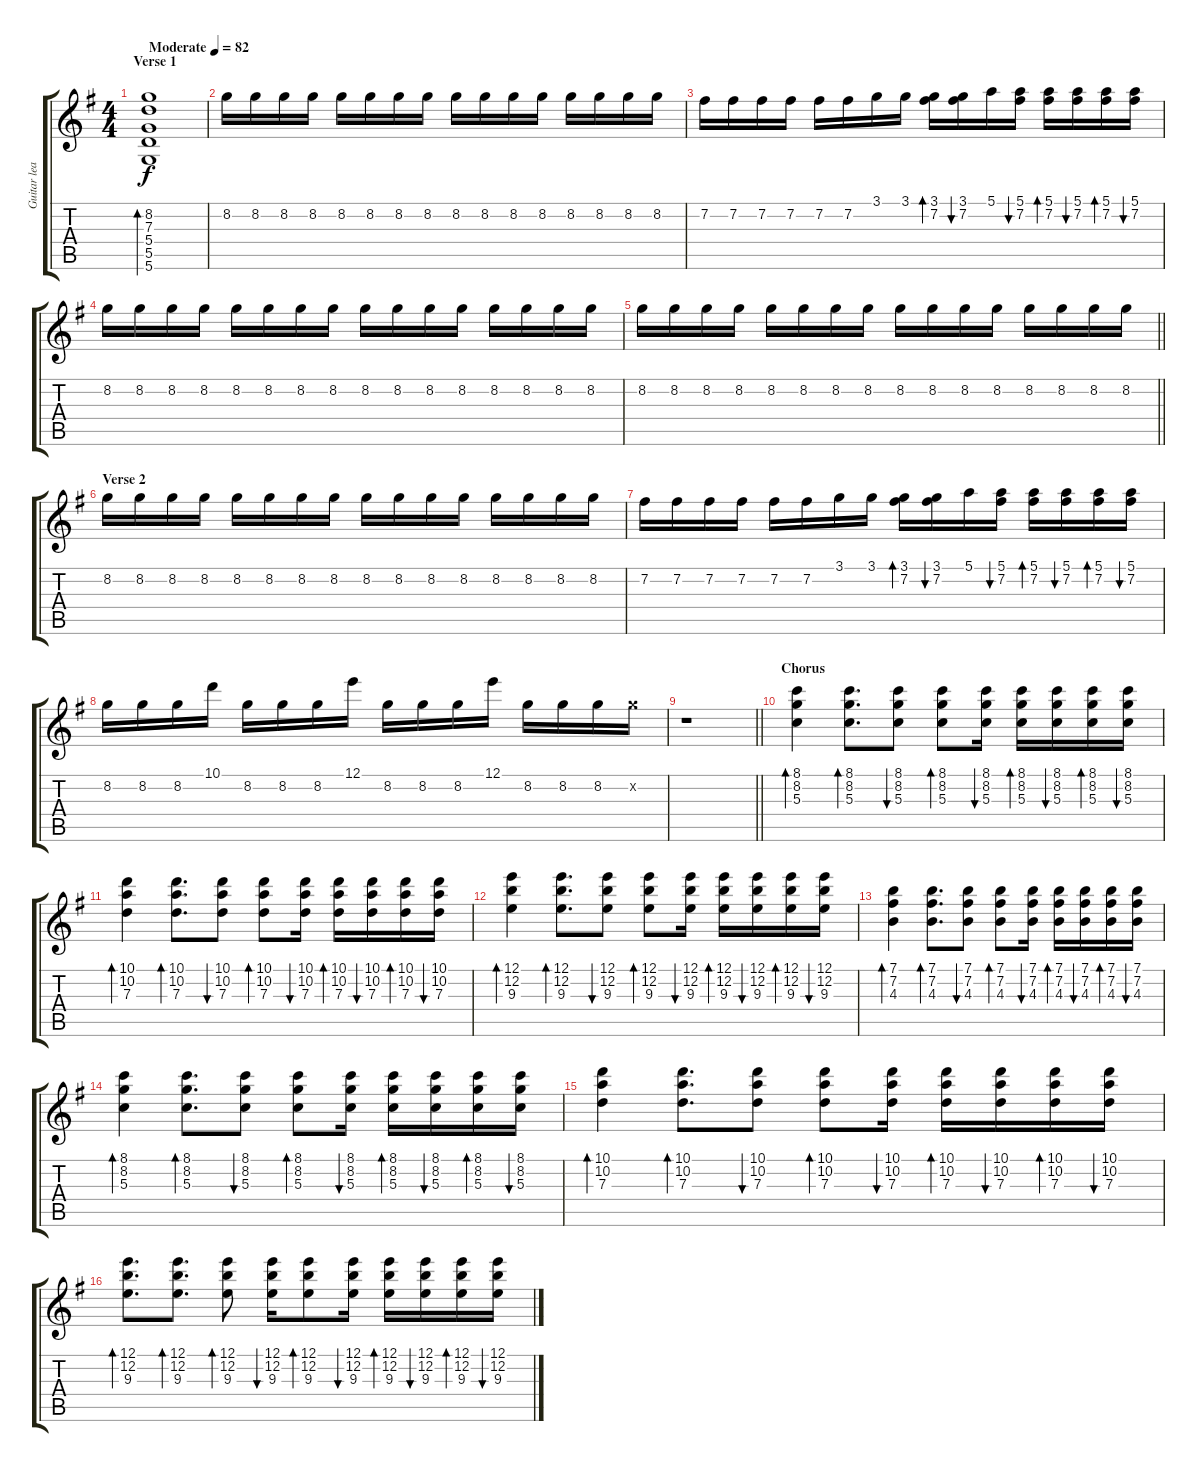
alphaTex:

\track ("Guitar lead" "Guitar lea") {instrument acousticguitarsteel}
\staff {score tabs}
\tuning (E4 B3 G3 D3 A2 D2) {hide}
\ts (4 4)
\section ("" "Verse 1")
\tempo (82 "Moderate")
\clef g2
\ks g
(8.2 7.3 5.4 5.5 5.6).1{bd 60 dy f instrument acousticguitarsteel} |
8.2.16 8.2.16 8.2.16 8.2.16 8.2.16 8.2.16 8.2.16 8.2.16 8.2.16 8.2.16 8.2.16 8.2.16 8.2.16 8.2.16 8.2.16 8.2.16 |
7.2.16 7.2.16 7.2.16 7.2.16 7.2.16 7.2.16 3.1.16 3.1.16 (3.1 7.2).16{bd 30} (3.1 7.2).16{bu 30} 5.1.16 (5.1 7.2).16{bu 30} (5.1 7.2).16{bd 30} (5.1 7.2).16{bu 30} (5.1 7.2).16{bd 30} (5.1 7.2).16{bu 30} |
8.2.16 8.2.16 8.2.16 8.2.16 8.2.16 8.2.16 8.2.16 8.2.16 8.2.16 8.2.16 8.2.16 8.2.16 8.2.16 8.2.16 8.2.16 8.2.16 |
\barLineRight lightlight
8.2.16 8.2.16 8.2.16 8.2.16 8.2.16 8.2.16 8.2.16 8.2.16 8.2.16 8.2.16 8.2.16 8.2.16 8.2.16 8.2.16 8.2.16 8.2.16 |
\section ("" "Verse 2")
8.2.16 8.2.16 8.2.16 8.2.16 8.2.16 8.2.16 8.2.16 8.2.16 8.2.16 8.2.16 8.2.16 8.2.16 8.2.16 8.2.16 8.2.16 8.2.16 |
7.2.16 7.2.16 7.2.16 7.2.16 7.2.16 7.2.16 3.1.16 3.1.16 (3.1 7.2).16{bd 30} (3.1 7.2).16{bu 30} 5.1.16 (5.1 7.2).16{bu 30} (5.1 7.2).16{bd 30} (5.1 7.2).16{bu 30} (5.1 7.2).16{bd 30} (5.1 7.2).16{bu 30} |
8.2.16 8.2.16 8.2.16 10.1.16 8.2.16 8.2.16 8.2.16 12.1.16 8.2.16 8.2.16 8.2.16 12.1.16 8.2.16 8.2.16 8.2.16 8.2{x}.16 |
\barLineRight lightlight
r.1 |
\section ("" "Chorus")
(8.1 8.2 5.3).4{bd 60} (8.1 8.2 5.3).8{d bd 60} (8.1 8.2 5.3).8{bu 60} (8.1 8.2 5.3).8{bd 60} (8.1 8.2 5.3).16{bu 60} (8.1 8.2 5.3).16{bd 60} (8.1 8.2 5.3).16{bu 60} (8.1 8.2 5.3).16{bd 60} (8.1 8.2 5.3).16{bu 60} |
(10.1 10.2 7.3).4{bd 60} (10.1 10.2 7.3).8{d bd 60} (10.1 10.2 7.3).8{bu 60} (10.1 10.2 7.3).8{bd 60} (10.1 10.2 7.3).16{bu 60} (10.1 10.2 7.3).16{bd 60} (10.1 10.2 7.3).16{bu 60} (10.1 10.2 7.3).16{bd 60} (10.1 10.2 7.3).16{bu 60} |
(12.1 12.2 9.3).4{bd 60} (12.1 12.2 9.3).8{d bd 60} (12.1 12.2 9.3).8{bu 60} (12.1 12.2 9.3).8{bd 60} (12.1 12.2 9.3).16{bu 60} (12.1 12.2 9.3).16{bd 60} (12.1 12.2 9.3).16{bu 60} (12.1 12.2 9.3).16{bd 60} (12.1 12.2 9.3).16{bu 60} |
(7.1 7.2 4.3).4{bd 60} (7.1 7.2 4.3).8{d bd 60} (7.1 7.2 4.3).8{bu 60} (7.1 7.2 4.3).8{bd 60} (7.1 7.2 4.3).16{bu 60} (7.1 7.2 4.3).16{bd 60} (7.1 7.2 4.3).16{bu 60} (7.1 7.2 4.3).16{bd 60} (7.1 7.2 4.3).16{bu 60} |
(8.1 8.2 5.3).4{bd 60} (8.1 8.2 5.3).8{d bd 60} (8.1 8.2 5.3).8{bu 60} (8.1 8.2 5.3).8{bd 60} (8.1 8.2 5.3).16{bu 60} (8.1 8.2 5.3).16{bd 60} (8.1 8.2 5.3).16{bu 60} (8.1 8.2 5.3).16{bd 60} (8.1 8.2 5.3).16{bu 60} |
(10.1 10.2 7.3).4{bd 60} (10.1 10.2 7.3).8{d bd 60} (10.1 10.2 7.3).8{bu 60} (10.1 10.2 7.3).8{bd 60} (10.1 10.2 7.3).16{bu 60} (10.1 10.2 7.3).16{bd 60} (10.1 10.2 7.3).16{bu 60} (10.1 10.2 7.3).16{bd 60} (10.1 10.2 7.3).16{bu 60} |
(12.1 12.2 9.3).8{d bd 60} (12.1 12.2 9.3).8{d bd 60} (12.1 12.2 9.3).8{bd 60} (12.1 12.2 9.3).16{bu 60} (12.1 12.2 9.3).8{bd 60} (12.1 12.2 9.3).16{bu 60} (12.1 12.2 9.3).16{bd 60} (12.1 12.2 9.3).16{bu 60} (12.1 12.2 9.3).16{bd 60} (12.1 12.2 9.3).16{bu 60}
